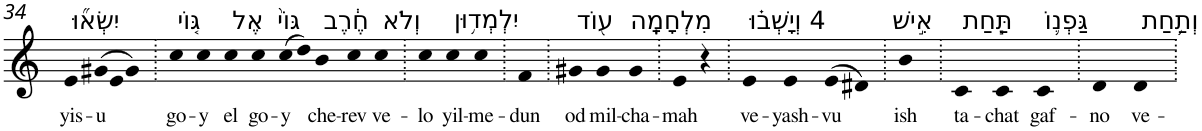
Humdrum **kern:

**kern	**text
*part1	*part1
*staff1	*staff1
*I"Piano	*
*I'Pno	*
!!LO:PB:g=z
*clefG2	*
*k[]	*
=34	=34
!LO:TX:a:t=יִשְׂא֞וּ	!
!	!LO:LY:b
4e	yis-
!	!LO:LY:b
(>12g#X	-u
12e	.
12g#)	.
=35.	=35.
!LO:TX:a:t=גּ֤וֹי	!
!	!LO:LY:b
4cc	go-
!	!LO:LY:b
4cc	-y
!LO:TX:a:t=אֶל	!
!	!LO:LY:b
4cc	el
!LO:TX:a:t=גּוֹי֙	!
!	!LO:LY:b
4cc	go-
!	!LO:LY:b
(>8cc	-y
8dd)	.
!LO:TX:a:t=חֶ֔רֶב	!
!	!LO:LY:b
4b	che-
!	!LO:LY:b
4cc	-rev
!LO:TX:a:t=וְלֹא	!
!	!LO:LY:b
4cc	ve-
=36.	=36.
!	!LO:LY:b
4cc	-lo
!LO:TX:a:t=יִלְמְד֥וּן	!
!	!LO:LY:b
4cc	yil-
!	!LO:LY:b
4cc	-me-
=37.	=37.
!	!LO:LY:b
4f	-dun
=38.	=38.
!LO:TX:a:t=ע֖וֹד	!
!	!LO:LY:b
4g#X	od
!LO:TX:a:t=מִלְחָמָֽה	!
!	!LO:LY:b
4g#	mil-
!	!LO:LY:b
4g#	-cha-
=39.	=39.
!	!LO:LY:b
4e	-mah
4r	.
=40.	=40.
!LO:TX:a:t=4 וְיָשְׁב֗וּ	!
!	!LO:LY:b
4e	ve-
!	!LO:LY:b
4e	-yash-
!	!LO:LY:b
(>8e	-vu
8d#X)	.
=41.	=41.
!LO:TX:a:t=אִ֣ישׁ	!
!	!LO:LY:b
4b	ish
=42.	=42.
!LO:TX:a:t=תַּ֧חַת	!
!	!LO:LY:b
4c	ta-
!	!LO:LY:b
4c	-chat
!LO:TX:a:t=גַּפְנ֛וֹ	!
!	!LO:LY:b
4c	gaf-
=43.	=43.
!	!LO:LY:b
4d	-no
!LO:TX:a:t=וְתַ֥חַת	!
!	!LO:LY:b
4d	ve-
=.	=.
*-	*-
